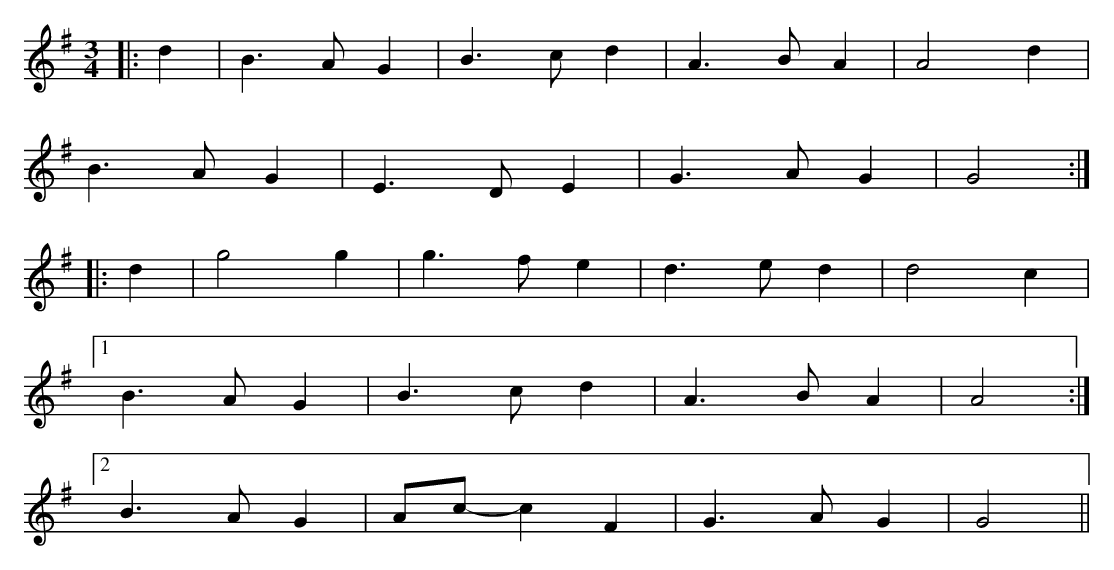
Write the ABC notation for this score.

X:1
M:3/4
K:G
|:d2|B3 A G2|B3 c d2|A3 B A2|A4 d2|
B3 A G2|E3 D E2|G3 A G2|G4:|
|:d2|g4 g2|g3 f e2|d3 e d2|d4 c2|
[1 B3 A G2|B3 c d2|A3 B A2|A4:|
[2 B3 A G2|Ac- c2 F2|G3 A G2|G4||
